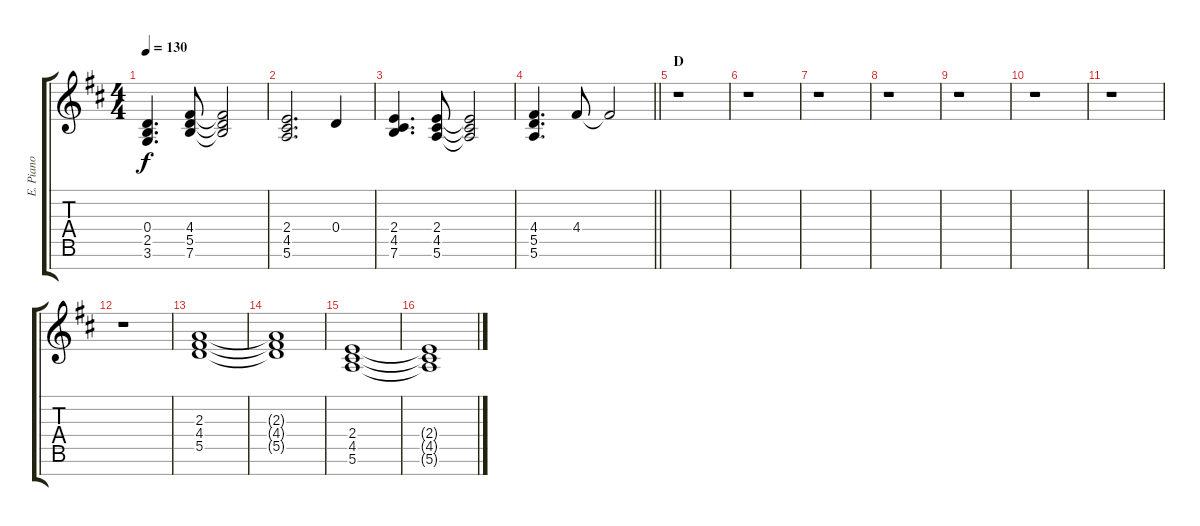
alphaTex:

\track ("E. Piano" "E. Piano") {instrument electricpiano1}
\staff {score tabs}
\tuning (E5 B4 G4 D4 A3 E3 B2) {hide}
\ts (4 4)
\tempo 130
\clef g2
\ks d
(0.4 2.5 3.6).4{d dy f} (4.4 5.5 7.6).8 (4.4{t} 5.5{t} 7.6{t}).2 |
(2.4 4.5 5.6).2{d} 0.4.4 |
(2.4 4.5 7.6).4{d} (2.4 4.5 5.6).8 (2.4{t} 4.5{t} 5.6{t}).2 |
\barLineRight lightlight
(4.4 5.5 5.6).4{d} 4.4.8 4.4{t}.2 |
\section ("" "D")
r.1 |
r.1 |
r.1 |
r.1 |
r.1 |
r.1 |
r.1 |
r.1 |
(2.3 4.4 5.5).1 |
(2.3{t} 4.4{t} 5.5{t}).1 |
(2.4 4.5 5.6).1 |
(2.4{t} 4.5{t} 5.6{t}).1
